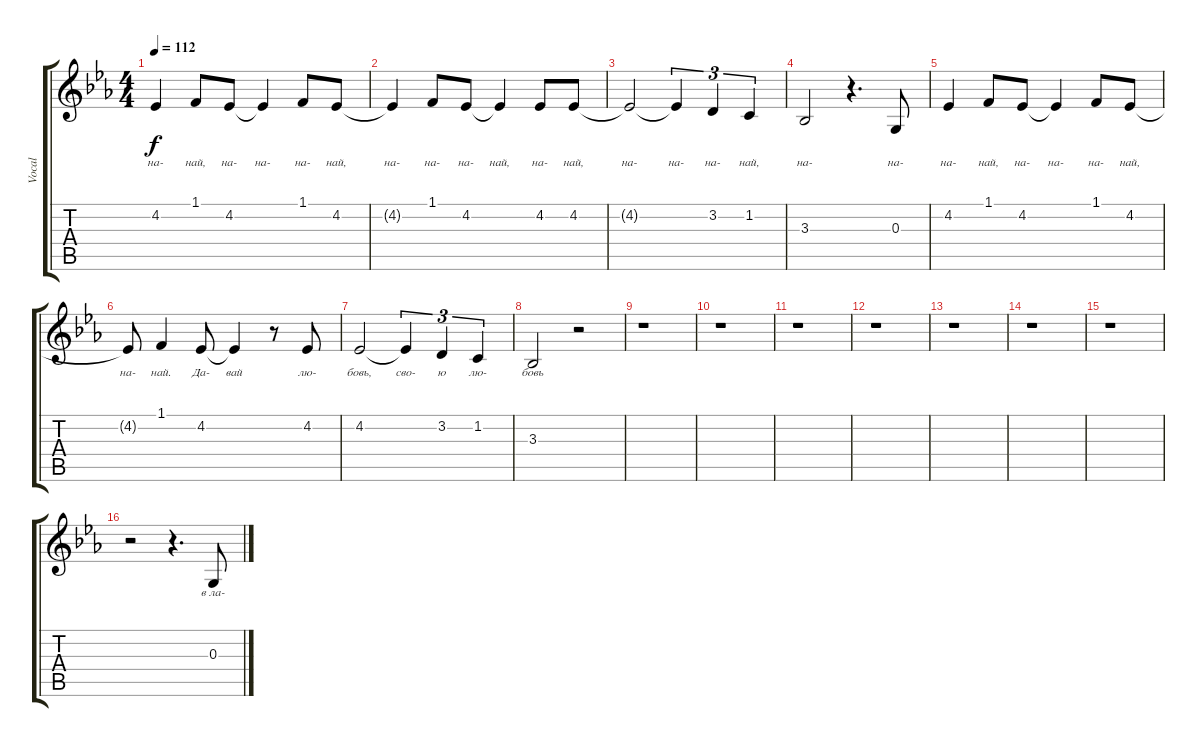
\track ("Vocal" "Vocal") {instrument synthvoice}
\staff {score tabs}
\tuning (E4 B3 G3 D3 A2 E2) {hide}
\ts (4 4)
\tempo 112
\clef g2
\ks eb
4.2.4{lyrics (0 "на-") lyrics (1 "") lyrics (2 "") lyrics (3 "") lyrics (4 "") dy f} 1.1.8{lyrics (0 "най,") lyrics (1 "") lyrics (2 "") lyrics (3 "") lyrics (4 "")} 4.2.8{lyrics (0 "на-") lyrics (1 "") lyrics (2 "") lyrics (3 "") lyrics (4 "")} 4.2{t}.4{lyrics (0 "на-") lyrics (1 "") lyrics (2 "") lyrics (3 "") lyrics (4 "")} 1.1.8{lyrics (0 "на-") lyrics (1 "") lyrics (2 "") lyrics (3 "") lyrics (4 "")} 4.2.8{lyrics (0 "най,") lyrics (1 "") lyrics (2 "") lyrics (3 "") lyrics (4 "")} |
4.2{t}.4{lyrics (0 "на-") lyrics (1 "") lyrics (2 "") lyrics (3 "") lyrics (4 "")} 1.1.8{lyrics (0 "на-") lyrics (1 "") lyrics (2 "") lyrics (3 "") lyrics (4 "")} 4.2.8{lyrics (0 "на-") lyrics (1 "") lyrics (2 "") lyrics (3 "") lyrics (4 "")} 4.2{t}.4{lyrics (0 "най,") lyrics (1 "") lyrics (2 "") lyrics (3 "") lyrics (4 "")} 4.2.8{lyrics (0 "на-") lyrics (1 "") lyrics (2 "") lyrics (3 "") lyrics (4 "")} 4.2.8{lyrics (0 "най,") lyrics (1 "") lyrics (2 "") lyrics (3 "") lyrics (4 "")} |
4.2{t}.2{lyrics (0 "на-") lyrics (1 "") lyrics (2 "") lyrics (3 "") lyrics (4 "")} 4.2{t}.4{tu (3 2) lyrics (0 "на-") lyrics (1 "") lyrics (2 "") lyrics (3 "") lyrics (4 "")} 3.2.4{tu (3 2) lyrics (0 "на-") lyrics (1 "") lyrics (2 "") lyrics (3 "") lyrics (4 "")} 1.2.4{tu (3 2) lyrics (0 "най,") lyrics (1 "") lyrics (2 "") lyrics (3 "") lyrics (4 "")} |
3.3.2{lyrics (0 "на-") lyrics (1 "") lyrics (2 "") lyrics (3 "") lyrics (4 "")} r.4{d} 0.3.8{lyrics (0 "на-") lyrics (1 "") lyrics (2 "") lyrics (3 "") lyrics (4 "")} |
4.2.4{lyrics (0 "на-") lyrics (1 "") lyrics (2 "") lyrics (3 "") lyrics (4 "")} 1.1.8{lyrics (0 "най,") lyrics (1 "") lyrics (2 "") lyrics (3 "") lyrics (4 "")} 4.2.8{lyrics (0 "на-") lyrics (1 "") lyrics (2 "") lyrics (3 "") lyrics (4 "")} 4.2{t}.4{lyrics (0 "на-") lyrics (1 "") lyrics (2 "") lyrics (3 "") lyrics (4 "")} 1.1.8{lyrics (0 "на-") lyrics (1 "") lyrics (2 "") lyrics (3 "") lyrics (4 "")} 4.2.8{lyrics (0 "най,") lyrics (1 "") lyrics (2 "") lyrics (3 "") lyrics (4 "")} |
4.2{t}.8{lyrics (0 "на-") lyrics (1 "") lyrics (2 "") lyrics (3 "") lyrics (4 "")} 1.1.4{lyrics (0 "най.") lyrics (1 "") lyrics (2 "") lyrics (3 "") lyrics (4 "")} 4.2.8{lyrics (0 "Да-") lyrics (1 "") lyrics (2 "") lyrics (3 "") lyrics (4 "")} 4.2{t}.4{lyrics (0 "вай") lyrics (1 "") lyrics (2 "") lyrics (3 "") lyrics (4 "")} r.8 4.2.8{lyrics (0 "лю-") lyrics (1 "") lyrics (2 "") lyrics (3 "") lyrics (4 "")} |
4.2.2{lyrics (0 "бовь,") lyrics (1 "") lyrics (2 "") lyrics (3 "") lyrics (4 "")} 4.2{t}.4{tu (3 2) lyrics (0 "сво-") lyrics (1 "") lyrics (2 "") lyrics (3 "") lyrics (4 "")} 3.2.4{tu (3 2) lyrics (0 "ю") lyrics (1 "") lyrics (2 "") lyrics (3 "") lyrics (4 "")} 1.2.4{tu (3 2) lyrics (0 "лю-") lyrics (1 "") lyrics (2 "") lyrics (3 "") lyrics (4 "")} |
3.3.2{lyrics (0 "бовь") lyrics (1 "") lyrics (2 "") lyrics (3 "") lyrics (4 "")} r.2 |
r.1 |
r.1 |
r.1 |
r.1 |
r.1 |
r.1 |
r.1 |
r.2 r.4{d} 0.3.8{lyrics (0 "в ла-") lyrics (1 "") lyrics (2 "") lyrics (3 "") lyrics (4 "")}
